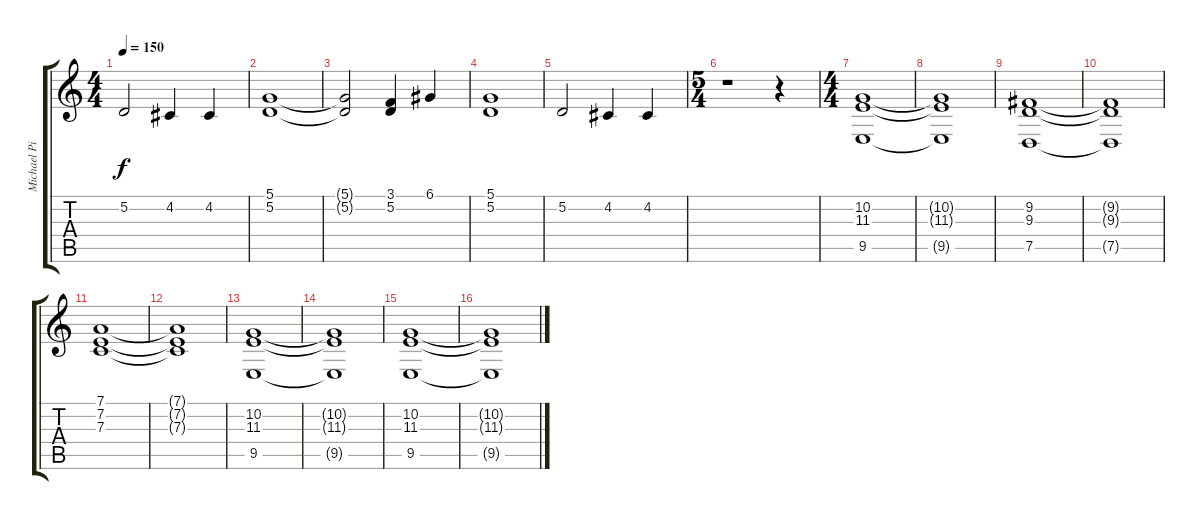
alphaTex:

\track ("Michael Pinnella" "Michael Pi") {instrument synthstrings1}
\staff {score tabs}
\tuning (D4 A3 F3 C3 G2 D2) {hide}
\ts (4 4)
\tempo 150
\clef g2
\ks c
5.2.2{dy f} 4.2.4 4.2.4 |
(5.1 5.2).1 |
(5.1{t} 5.2{t}).2 (3.1 5.2).4 6.1.4 |
(5.1 5.2).1 |
5.2.2 4.2.4 4.2.4 |
\ts (5 4)
r.1 r.4 |
\ts (4 4)
(10.2 11.3 9.5).1 |
(10.2{t} 11.3{t} 9.5{t}).1 |
(9.2 9.3 7.5).1 |
(9.2{t} 9.3{t} 7.5{t}).1 |
(7.1 7.2 7.3).1 |
(7.1{t} 7.2{t} 7.3{t}).1 |
(10.2 11.3 9.5).1 |
(10.2{t} 11.3{t} 9.5{t}).1 |
(10.2 11.3 9.5).1 |
(10.2{t} 11.3{t} 9.5{t}).1
